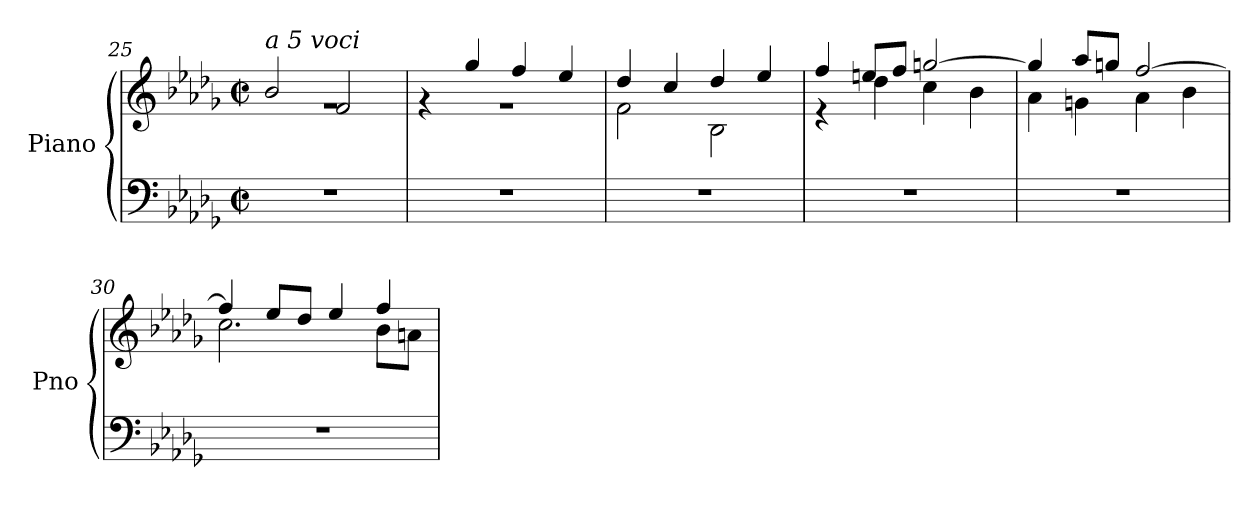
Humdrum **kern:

**kern	**kern
*part1	*part1
*staff2	*staff1
*I"Piano	*
*I'Pno	*
!!LO:PB:g=z
*clefF4	*clefG2
*k[b-e-a-d-g-]	*k[b-e-a-d-g-]
*M4/4	*M4/4
*met(c|)	*met(c|)
=25	=25
*	*^
!	!LO:TX:a:i:t=a 5 voci	!
1r	2b-/	1rg
.	2f/	.
=26	=26	=26
1r	4rg	1rg
.	4gg-/	.
.	4ff/	.
.	4ee-/	.
=27	=27	=27
1r	4dd-/	2f\
.	4cc/	.
.	4dd-/	2B-\
.	4ee-/	.
=28	=28	=28
1r	4ff/	4r
.	8een/L	4dd-\
.	8ff/J	.
.	[2ggn/	4cc\
.	.	4b-\
=29	=29	=29
1r	4gg/]	4a-\
.	8aa-/L	4gn\
.	8ggn/J	.
.	[2ff/	4a-\
.	.	4b-\
=30	=30	=30
1r	4ff/]	2.cc\
.	8ee-/L	.
.	8dd-/J	.
.	4ee-/	.
.	4ff/	8b-\L
.	.	8an\J
*	*v	*v
=	=
*-	*-
